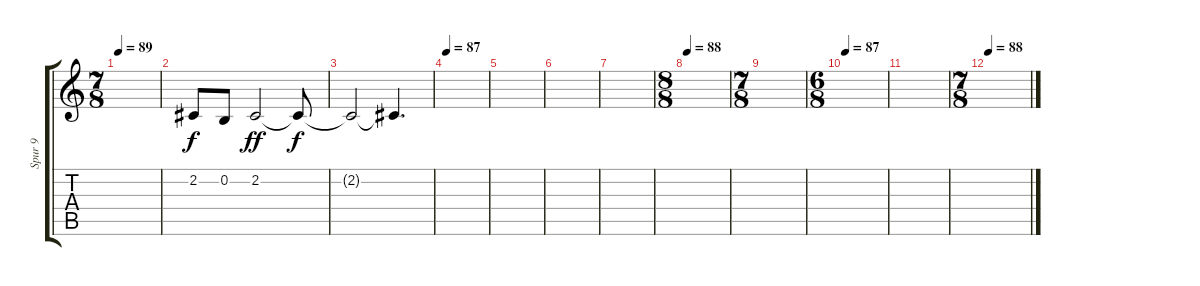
\track ("Spur 9" "Spur 9") {instrument clarinet}
\staff {score tabs}
\tuning (E4 B3 G3 D3 A2 E2) {hide}
\ts (7 8)
\tempo 89
\clef g2
\ks c
|
2.2.8{dy f} 0.2.8 2.2.2{dy ff} 2.2{t}.8{dy f} |
2.2{t}.2 2.2{t}.4{d} |
\tempo 86
\tempo 87
|
|
|
|
\ts (8 8)
\tempo 88
|
\ts (7 8)
|
\ts (6 8)
\tempo 87
|
|
\ts (7 8)
\tempo 88
